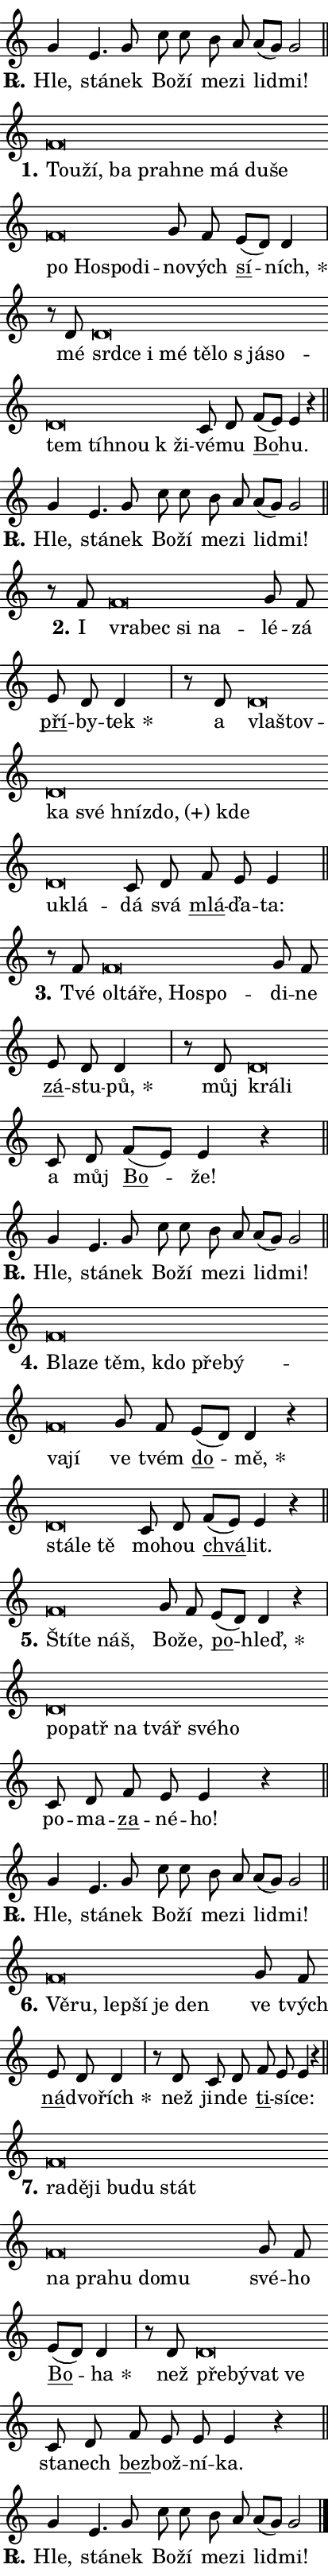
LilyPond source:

\version "2.22.1"
\header { tagline = "" }
\paper {
  indent = 0\cm
  top-margin = 0\cm
  right-margin = 0\cm
  bottom-margin = 0\cm
  left-margin = 0\cm
  paper-width = 7\cm
  page-breaking = #ly:one-page-breaking
  system-system-spacing.basic-distance = #11
  score-system-spacing.basic-distance = #11.3
  ragged-last = ##f
}


%% Author: Thomas Morley
%% https://lists.gnu.org/archive/html/lilypond-user/2020-05/msg00002.html
#(define (line-position grob)
"Returns position of @var[grob} in current system:
   @code{'start}, if at first time-step
   @code{'end}, if at last time-step
   @code{'middle} otherwise
"
  (let* ((col (ly:item-get-column grob))
         (ln (ly:grob-object col 'left-neighbor))
         (rn (ly:grob-object col 'right-neighbor))
         (col-to-check-left (if (ly:grob? ln) ln col))
         (col-to-check-right (if (ly:grob? rn) rn col))
         (break-dir-left
           (and
             (ly:grob-property col-to-check-left 'non-musical #f)
             (ly:item-break-dir col-to-check-left)))
         (break-dir-right
           (and
             (ly:grob-property col-to-check-right 'non-musical #f)
             (ly:item-break-dir col-to-check-right))))
        (cond ((eqv? 1 break-dir-left) 'start)
              ((eqv? -1 break-dir-right) 'end)
              (else 'middle))))

#(define (tranparent-at-line-position vctor)
  (lambda (grob)
  "Relying on @code{line-position} select the relevant enry from @var{vctor}.
Used to determine transparency,"
    (case (line-position grob)
      ((end) (not (vector-ref vctor 0)))
      ((middle) (not (vector-ref vctor 1)))
      ((start) (not (vector-ref vctor 2))))))

noteHeadBreakVisibility =
#(define-music-function (break-visibility)(vector?)
"Makes @code{NoteHead}s transparent relying on @var{break-visibility}"
#{
  \override NoteHead.transparent =
    #(tranparent-at-line-position break-visibility)
#})

#(define delete-ledgers-for-transparent-note-heads
  (lambda (grob)
    "Reads whether a @code{NoteHead} is transparent.
If so this @code{NoteHead} is removed from @code{'note-heads} from
@var{grob}, which is supposed to be @code{LedgerLineSpanner}.
As a result ledgers are not printed for this @code{NoteHead}"
    (let* ((nhds-array (ly:grob-object grob 'note-heads))
           (nhds-list
             (if (ly:grob-array? nhds-array)
                 (ly:grob-array->list nhds-array)
                 '()))
           ;; Relies on the transparent-property being done before
           ;; Staff.LedgerLineSpanner.after-line-breaking is executed.
           ;; This is fragile ...
           (to-keep
             (remove
               (lambda (nhd)
                 (ly:grob-property nhd 'transparent #f))
               nhds-list)))
      ;; TODO find a better method to iterate over grob-arrays, similiar
      ;; to filter/remove etc for lists
      ;; For now rebuilt from scratch
      (set! (ly:grob-object grob 'note-heads)  '())
      (for-each
        (lambda (nhd)
          (ly:pointer-group-interface::add-grob grob 'note-heads nhd))
        to-keep))))

hideNotes = {
  \noteHeadBreakVisibility #begin-of-line-visible
}
unHideNotes = {
  \noteHeadBreakVisibility #all-visible
}

% work-around for resetting accidentals
% https://lilypond.org/doc/v2.23/Documentation/notation/displaying-rhythms#unmetered-music
cadenzaMeasure = {
  \cadenzaOff
  \partial 1024 s1024
  \cadenzaOn
}

#(define-markup-command (accent layout props text) (markup?)
  "Underline accented syllable"
  (interpret-markup layout props
    #{\markup \override #'(offset . 4.3) \underline { #text }#}))

responsum = \markup \concat {
  "R" \hspace #-1.05 \path #0.1 #'((moveto 0 0.07) (lineto 0.9 0.8)) \hspace #0.05 "."
}

\layout {
    \context {
        \Staff
        \remove "Time_signature_engraver"
        \override LedgerLineSpanner.after-line-breaking = #delete-ledgers-for-transparent-note-heads
    }
    \context {
        \Voice {
            \override NoteHead.output-attributes = #'((class . "notehead"))
            \override Hairpin.height = #0.55
        }
    }
    \context {
        \Lyrics {
            \override StanzaNumber.output-attributes = #'((class . "stanzanumber"))
            \override LyricSpace.minimum-distance = #0.9
            \override LyricText.font-name = #"TeX Gyre Schola"
            \override LyricText.font-size = 1
            \override StanzaNumber.font-name = #"TeX Gyre Schola Bold"
            \override StanzaNumber.font-size = 1
        }
    }
}

% magnetic-lyrics.ily
%
%   written by
%     Jean Abou Samra <jean@abou-samra.fr>
%     Werner Lemberg <wl@gnu.org>
%
%   adapted by
%     Jiri Hon <jiri.hon@gmail.com>
%
% Version 2022-Apr-15

% https://www.mail-archive.com/lilypond-user@gnu.org/msg149350.html

#(define (Left_hyphen_pointer_engraver context)
   "Collect syllable-hyphen-syllable occurrences in lyrics and store
them in properties.  This engraver only looks to the left.  For
example, if the lyrics input is @code{foo -- bar}, it does the
following.

@itemize @bullet
@item
Set the @code{text} property of the @code{LyricHyphen} grob between
@q{foo} and @q{bar} to @code{foo}.

@item
Set the @code{left-hyphen} property of the @code{LyricText} grob with
text @q{foo} to the @code{LyricHyphen} grob between @q{foo} and
@q{bar}.
@end itemize

Use this auxiliary engraver in combination with the
@code{lyric-@/text::@/apply-@/magnetic-@/offset!} hook."
   (let ((hyphen #f)
         (text #f))
     (make-engraver
      (acknowledgers
       ((lyric-syllable-interface engraver grob source-engraver)
        (set! text grob)))
      (end-acknowledgers
       ((lyric-hyphen-interface engraver grob source-engraver)
        ;(when (not (grob::has-interface grob 'lyric-space-interface))
          (set! hyphen grob)));)
      ((stop-translation-timestep engraver)
       (when (and text hyphen)
         (ly:grob-set-object! text 'left-hyphen hyphen))
       (set! text #f)
       (set! hyphen #f)))))

#(define (lyric-text::apply-magnetic-offset! grob)
   "If the space between two syllables is less than the value in
property @code{LyricText@/.details@/.squash-threshold}, move the right
syllable to the left so that it gets concatenated with the left
syllable.

Use this function as a hook for
@code{LyricText@/.after-@/line-@/breaking} if the
@code{Left_@/hyphen_@/pointer_@/engraver} is active."
   (let ((hyphen (ly:grob-object grob 'left-hyphen #f)))
     (when hyphen
       (let ((left-text (ly:spanner-bound hyphen LEFT)))
         (when (grob::has-interface left-text 'lyric-syllable-interface)
           (let* ((common (ly:grob-common-refpoint grob left-text X))
                  (this-x-ext (ly:grob-extent grob common X))
                  (left-x-ext
                   (begin
                     ;; Trigger magnetism for left-text.
                     (ly:grob-property left-text 'after-line-breaking)
                     (ly:grob-extent left-text common X)))
                  ;; `delta` is the gap width between two syllables.
                  (delta (- (interval-start this-x-ext)
                            (interval-end left-x-ext)))
                  (details (ly:grob-property grob 'details))
                  (threshold (assoc-get 'squash-threshold details 0.2)))
             (when (< delta threshold)
               (let* (;; We have to manipulate the input text so that
                      ;; ligatures crossing syllable boundaries are not
                      ;; disabled.  For languages based on the Latin
                      ;; script this is essentially a beautification.
                      ;; However, for non-Western scripts it can be a
                      ;; necessity.
                      (lt (ly:grob-property left-text 'text))
                      (rt (ly:grob-property grob 'text))
                      (is-space (grob::has-interface hyphen 'lyric-space-interface))
                      (space (if is-space " " ""))
                      (space-markup (grob-interpret-markup grob " "))
                      (space-size (interval-length (ly:stencil-extent space-markup X)))
                      (extra-delta (if is-space space-size 0))
                      ;; Append new syllable.
                      (ltrt-space (if (and (string? lt) (string? rt))
                                (string-append lt space rt)
                                (make-concat-markup (list lt space rt))))
                      ;; Right-align `ltrt` to the right side.
                      (ltrt-space-markup (grob-interpret-markup
                               grob
                               (make-translate-markup
                                (cons (interval-length this-x-ext) 0)
                                (make-right-align-markup ltrt-space)))))
                 (begin
                   ;; Don't print `left-text`.
                   (ly:grob-set-property! left-text 'stencil #f)
                   ;; Set text and stencil (which holds all collected
                   ;; syllables so far) and shift it to the left.
                   (ly:grob-set-property! grob 'text ltrt-space)
                   (ly:grob-set-property! grob 'stencil ltrt-space-markup)
                   (ly:grob-translate-axis! grob (- (- delta extra-delta)) X))))))))))


#(define (lyric-hyphen::displace-bounds-first grob)
   ;; Make very sure this callback isn't triggered too early.
   (let ((left (ly:spanner-bound grob LEFT))
         (right (ly:spanner-bound grob RIGHT)))
     (ly:grob-property left 'after-line-breaking)
     (ly:grob-property right 'after-line-breaking)
     (ly:lyric-hyphen::print grob)))

squashThreshold = #0.4

\layout {
  \context {
    \Lyrics
    \consists #Left_hyphen_pointer_engraver
    \override LyricText.after-line-breaking =
      #lyric-text::apply-magnetic-offset!
    \override LyricHyphen.stencil = #lyric-hyphen::displace-bounds-first
    \override LyricText.details.squash-threshold = \squashThreshold
    \override LyricHyphen.minimum-distance = 0
    \override LyricHyphen.minimum-length = \squashThreshold
  }
}

squash = \override LyricText.details.squash-threshold = 9999
unSquash = \override LyricText.details.squash-threshold = \squashThreshold

left = \override LyricText.self-alignment-X = #LEFT
unLeft = \revert LyricText.self-alignment-X

starOffset = #(lambda (grob) 
                (let ((x_offset (ly:self-alignment-interface::aligned-on-x-parent grob)))
                  (if (= x_offset 0) 0 (+ x_offset 1.2))))

star = #(define-music-function (syllable)(string?)
"Append star separator at the end of a syllable"
#{
  \once \override LyricText.X-offset = #starOffset
  \lyricmode { \markup {
    #syllable
    \override #'((font-name . "TeX Gyre Schola Bold")) \hspace #0.2 \lower #0.65 \larger "*"
  } }
#})

starAccent = #(define-music-function (syllable)(string?)
"Append star separator at the end of a syllable and make accent"
#{
  \once \override LyricText.X-offset = #starOffset
  \lyricmode { \markup {
    \accent #syllable
    \override #'((font-name . "TeX Gyre Schola Bold")) \hspace #0.2 \lower #0.65 \larger "*"
  } }
#})

breath = #(define-music-function (syllable)(string?)
"Append breathing indicator at the end of a syllable"
#{
  \lyricmode { \markup { #syllable "+" } }
#})

optionalBreath = #(define-music-function (syllable)(string?)
"Append optional breathing indicator at the end of a syllable"
#{
  \lyricmode { \markup { #syllable "(+)" } }
#})


\score {
    <<
        \new Voice = "melody" { \cadenzaOn \key c \major \relative { g'4 e4. g8 \bar "" c c \bar "" b a a[( g)] g2 \cadenzaMeasure \bar "||" \break } }
        \new Lyrics \lyricsto "melody" { \lyricmode { \set stanza = \responsum
Hle, stá -- nek Bo -- ží me -- zi lid -- mi! } }
    >>
    \layout {}
}

\score {
    <<
        \new Voice = "melody" { \cadenzaOn \key c \major \relative { f'\breve*1/16 \hideNotes \breve*1/16 \bar "" \breve*1/16 \bar "" \breve*1/16 \bar "" \breve*1/16 \bar "" \breve*1/16 \bar "" \breve*1/16 \bar "" \breve*1/16 \bar "" \breve*1/16 \bar "" \breve*1/16 \bar "" \breve*1/16 \breve*1/16 \bar "" \unHideNotes g8 f \bar "" e[( d)] d4 \cadenzaMeasure \bar "|" r8 d8 d\breve*1/16 \hideNotes \breve*1/16 \bar "" \breve*1/16 \bar "" \breve*1/16 \bar "" \breve*1/16 \bar "" \breve*1/16 \bar "" \breve*1/16 \bar "" \breve*1/16 \bar "" \breve*1/16 \bar "" \breve*1/16 \bar "" \breve*1/16 \breve*1/16 \bar "" \unHideNotes c8 d \bar "" f[( e)] e4 r \cadenzaMeasure \bar "||" \break } }
        \new Lyrics \lyricsto "melody" { \lyricmode { \set stanza = "1."
\left Tou -- \squash ží, ba pra -- hne má du -- še po Ho -- spo -- di -- \unLeft \unSquash no -- vých \markup \accent sí -- \star ních, mé \left srd -- \squash ce i mé tě -- lo "s já" -- so -- tem tíh -- nou "k ži" -- \unLeft \unSquash vé -- mu \markup \accent Bo -- hu. } }
    >>
    \layout {}
}

\score {
    <<
        \new Voice = "melody" { \cadenzaOn \key c \major \relative { g'4 e4. g8 \bar "" c c \bar "" b a a[( g)] g2 \cadenzaMeasure \bar "||" \break } }
        \new Lyrics \lyricsto "melody" { \lyricmode { \set stanza = \responsum
Hle, stá -- nek Bo -- ží me -- zi lid -- mi! } }
    >>
    \layout {}
}

\score {
    <<
        \new Voice = "melody" { \cadenzaOn \key c \major \relative { r8 f'8 f\breve*1/16 \hideNotes \breve*1/16 \bar "" \breve*1/16 \breve*1/16 \bar "" \unHideNotes g8 f \bar "" e d d4 \cadenzaMeasure \bar "|" r8 d8 d\breve*1/16 \hideNotes \breve*1/16 \bar "" \breve*1/16 \bar "" \breve*1/16 \bar "" \breve*1/16 \bar "" \breve*1/16 \bar "" \breve*1/16 \bar "" \breve*1/16 \breve*1/16 \bar "" \unHideNotes c8 d \bar "" f e e4 \cadenzaMeasure \bar "||" \break } }
        \new Lyrics \lyricsto "melody" { \lyricmode { \set stanza = "2."
I \left vra -- \squash bec si na -- \unLeft \unSquash lé -- zá \markup \accent pří -- by -- \star tek a \left vla -- \squash štov -- ka své hníz -- \optionalBreath do, kde u -- klá -- \unLeft \unSquash dá svá \markup \accent mlá -- ďa -- ta: } }
    >>
    \layout {}
}

\score {
    <<
        \new Voice = "melody" { \cadenzaOn \key c \major \relative { r8 f'8 f\breve*1/16 \hideNotes \breve*1/16 \bar "" \breve*1/16 \bar "" \breve*1/16 \breve*1/16 \bar "" \unHideNotes g8 f \bar "" e d d4 \cadenzaMeasure \bar "|" r8 d8 d\breve*1/16 \hideNotes \breve*1/16 \bar "" \unHideNotes c8 d \bar "" f[( e)] e4 r \cadenzaMeasure \bar "||" \break } }
        \new Lyrics \lyricsto "melody" { \lyricmode { \set stanza = "3."
Tvé \left ol -- \squash tá -- ře, Ho -- spo -- \unLeft \unSquash di -- ne \markup \accent zá -- stu -- \star pů, můj \left krá -- \squash li \unLeft \unSquash a můj \markup \accent Bo -- že! } }
    >>
    \layout {}
}

\score {
    <<
        \new Voice = "melody" { \cadenzaOn \key c \major \relative { g'4 e4. g8 \bar "" c c \bar "" b a a[( g)] g2 \cadenzaMeasure \bar "||" \break } }
        \new Lyrics \lyricsto "melody" { \lyricmode { \set stanza = \responsum
Hle, stá -- nek Bo -- ží me -- zi lid -- mi! } }
    >>
    \layout {}
}

\score {
    <<
        \new Voice = "melody" { \cadenzaOn \key c \major \relative { f'\breve*1/16 \hideNotes \breve*1/16 \bar "" \breve*1/16 \bar "" \breve*1/16 \bar "" \breve*1/16 \bar "" \breve*1/16 \bar "" \breve*1/16 \breve*1/16 \bar "" \unHideNotes g8 f \bar "" e[( d)] d4 r \cadenzaMeasure \bar "|" d\breve*1/16 \hideNotes \breve*1/16 \breve*1/16 \bar "" \unHideNotes c8 d \bar "" f[( e)] e4 r \cadenzaMeasure \bar "||" \break } }
        \new Lyrics \lyricsto "melody" { \lyricmode { \set stanza = "4."
\left Bla -- \squash ze těm, kdo pře -- bý -- va -- jí \unLeft \unSquash ve tvém \markup \accent do -- \star mě, \left stá -- \squash le tě \unLeft \unSquash mo -- hou \markup \accent chvá -- lit. } }
    >>
    \layout {}
}

\score {
    <<
        \new Voice = "melody" { \cadenzaOn \key c \major \relative { f'\breve*1/16 \hideNotes \breve*1/16 \breve*1/16 \bar "" \unHideNotes g8 f \bar "" e[( d)] d4 r \cadenzaMeasure \bar "|" d\breve*1/16 \hideNotes \breve*1/16 \bar "" \breve*1/16 \bar "" \breve*1/16 \bar "" \breve*1/16 \breve*1/16 \bar "" \unHideNotes c8 d \bar "" f e e4 r \cadenzaMeasure \bar "||" \break } }
        \new Lyrics \lyricsto "melody" { \lyricmode { \set stanza = "5."
\left Ští -- \squash te náš, \unLeft \unSquash Bo -- že, \markup \accent po -- \star hleď, \left po -- \squash patř na tvář své -- ho \unLeft \unSquash po -- ma -- \markup \accent za -- né -- ho! } }
    >>
    \layout {}
}

\score {
    <<
        \new Voice = "melody" { \cadenzaOn \key c \major \relative { g'4 e4. g8 \bar "" c c \bar "" b a a[( g)] g2 \cadenzaMeasure \bar "||" \break } }
        \new Lyrics \lyricsto "melody" { \lyricmode { \set stanza = \responsum
Hle, stá -- nek Bo -- ží me -- zi lid -- mi! } }
    >>
    \layout {}
}

\score {
    <<
        \new Voice = "melody" { \cadenzaOn \key c \major \relative { f'\breve*1/16 \hideNotes \breve*1/16 \bar "" \breve*1/16 \bar "" \breve*1/16 \bar "" \breve*1/16 \breve*1/16 \bar "" \unHideNotes g8 f \bar "" e d d4 \cadenzaMeasure \bar "|" r8 d8 c8 d \bar "" f e e4 r \cadenzaMeasure \bar "||" \break } }
        \new Lyrics \lyricsto "melody" { \lyricmode { \set stanza = "6."
\left Vě -- \squash ru, lep -- ší je den \unLeft \unSquash ve tvých \markup \accent ná -- dvo -- \star řích než jin -- de \markup \accent ti -- sí -- ce: } }
    >>
    \layout {}
}

\score {
    <<
        \new Voice = "melody" { \cadenzaOn \key c \major \relative { f'\breve*1/16 \hideNotes \breve*1/16 \bar "" \breve*1/16 \bar "" \breve*1/16 \bar "" \breve*1/16 \bar "" \breve*1/16 \bar "" \breve*1/16 \bar "" \breve*1/16 \bar "" \breve*1/16 \bar "" \breve*1/16 \breve*1/16 \bar "" \unHideNotes g8 f \bar "" e[( d)] d4 \cadenzaMeasure \bar "|" r8 d8 d\breve*1/16 \hideNotes \breve*1/16 \bar "" \breve*1/16 \breve*1/16 \bar "" \unHideNotes c8 d \bar "" f e e e4 r \cadenzaMeasure \bar "||" \break } }
        \new Lyrics \lyricsto "melody" { \lyricmode { \set stanza = "7."
\left ra -- \squash dě -- ji bu -- du stát na pra -- hu do -- mu \unLeft \unSquash své -- ho \markup \accent Bo -- \star ha než \left pře -- \squash bý -- vat ve \unLeft \unSquash sta -- nech \markup \accent bez -- bož -- ní -- ka. } }
    >>
    \layout {}
}

\score {
    <<
        \new Voice = "melody" { \cadenzaOn \key c \major \relative { g'4 e4. g8 \bar "" c c \bar "" b a a[( g)] g2 \cadenzaMeasure \bar "||" \break } \bar "|." }
        \new Lyrics \lyricsto "melody" { \lyricmode { \set stanza = \responsum
Hle, stá -- nek Bo -- ží me -- zi lid -- mi! } }
    >>
    \layout {}
}
